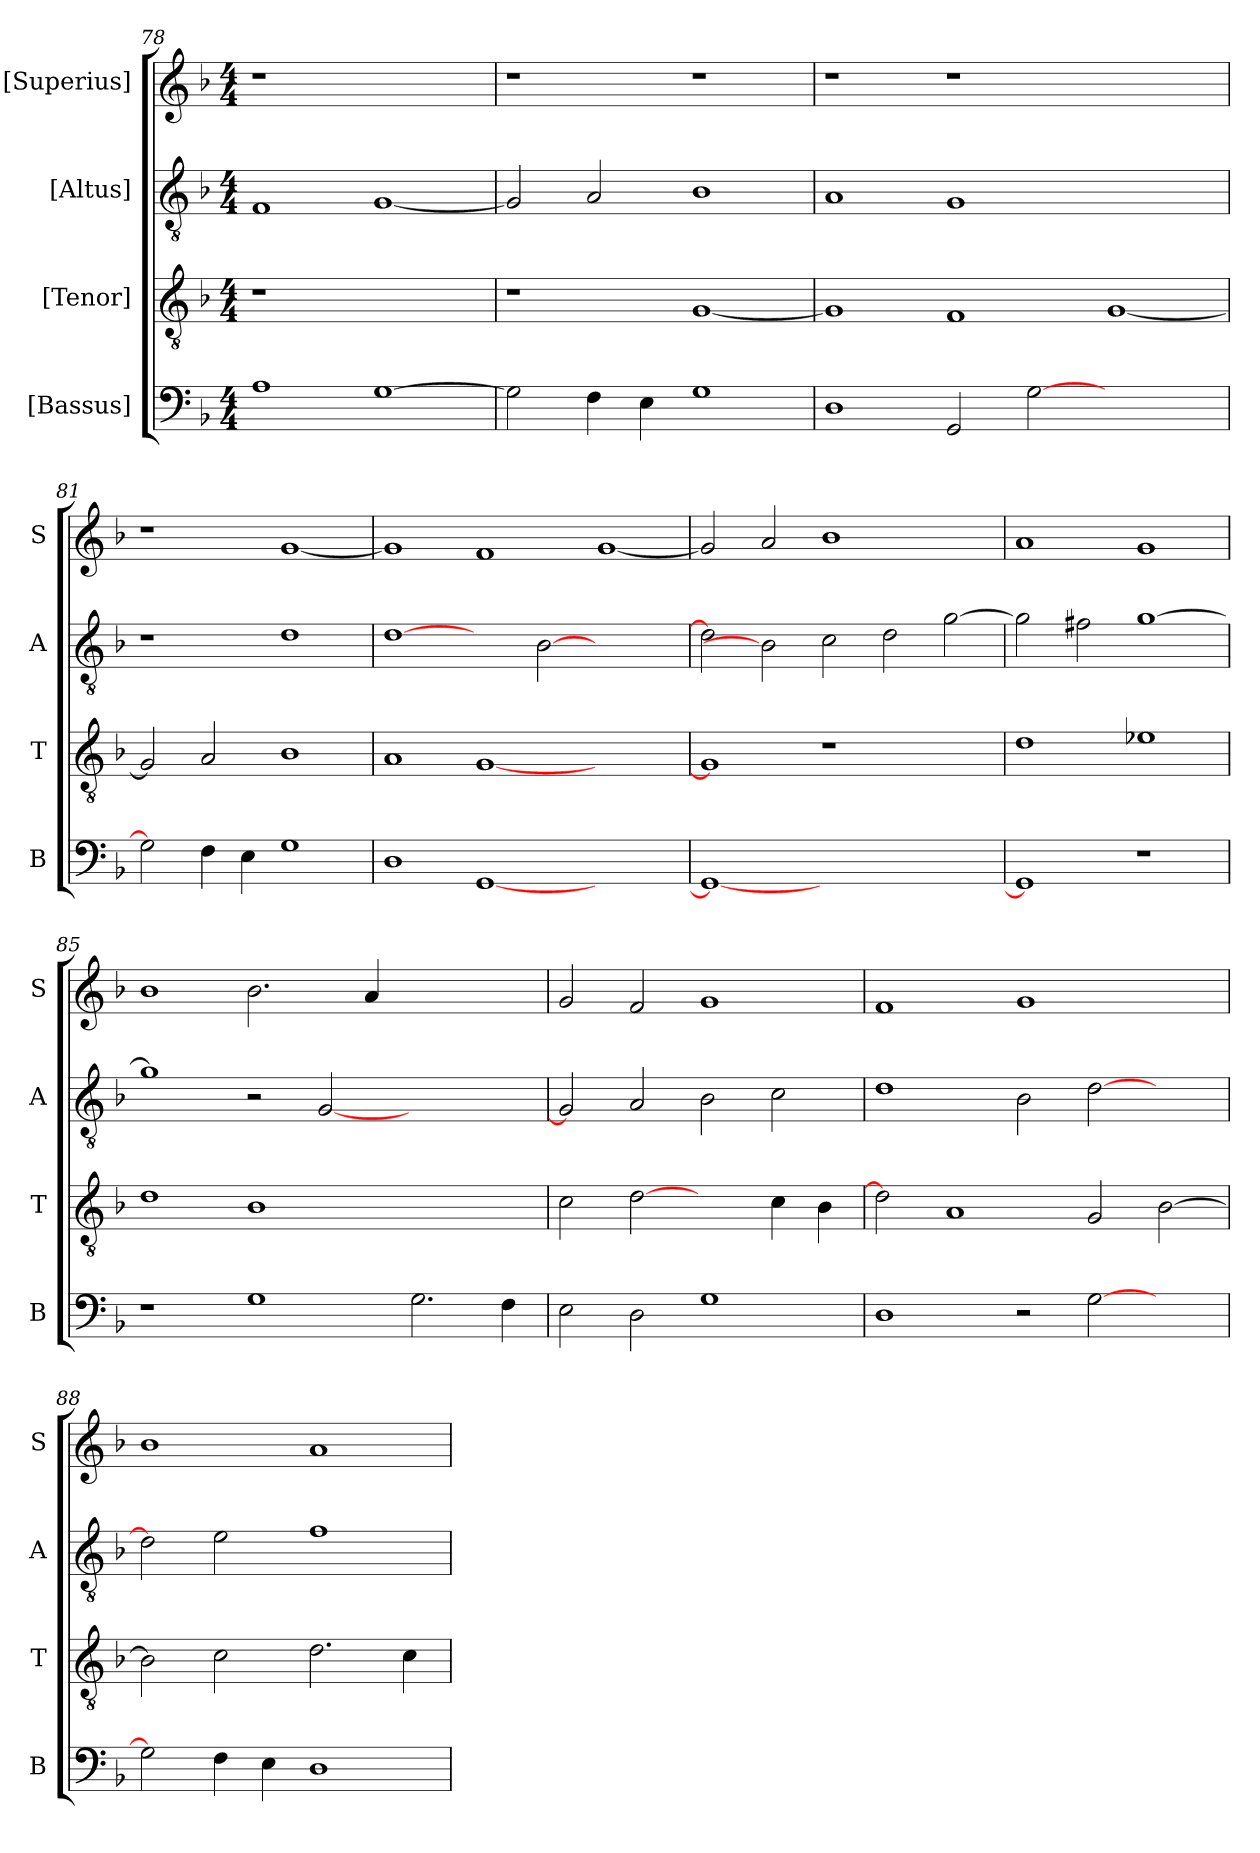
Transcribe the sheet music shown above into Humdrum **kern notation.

**kern	**kern	**kern	**kern
*part4	*part3	*part2	*part1
*staff4	*staff3	*staff2	*staff1
*I"[Bassus]	*I"[Tenor]	*I"[Altus]	*I"[Superius]
*I'B	*I'T	*I'A	*I'S
*clefF4	*clefGv2	*clefGv2	*clefG2
*k[b-]	*k[b-]	*k[b-]	*k[b-]
*M4/4	*M4/4	*M4/4	*M4/4
=78	=78	=78	=78
1A	1r	1F	1r
[1G	1ryy	[1G	1ryy
=79	=79	=79	=79
2G]	1r	2G]	1r
4F	.	2A	.
4E	.	.	.
1G	[1G	1B-	1r
=80	=80	=80	=80
1D	1G]	1A	1r
2GG	1F	1G	1r
[2G	.	.	.
1ryy	[1G	1ryy	1ryy
=81	=81	=81	=81
2G]	2G]	1r	1r
4F	2A	.	.
4E	.	.	.
1G	1B-	1d	[1g
=82	=82	=82	=82
1D	1A	[1d	1g]
[1GG	[1G	2ryy	1f
.	.	[2B-	.
1ryy	1ryy	1ryy	[1g
=83	=83	=83	=83
1GG_	1G]	2d]	2g]
.	.	2B-]	2a
1.ryy	1r	2c	1b-
.	.	2d	.
.	2ryy	[2g	2ryy
=84	=84	=84	=84
1GG]	1d	2g]	1a
.	.	2f#X	.
1r	1e-X	[1g	1g
=85	=85	=85	=85
1r	1d	1g]	1b-
1G	1B-	2r	2.b-
.	.	[2G	.
.	.	.	4a
2.G	1ryy	1ryy	1ryy
4F	.	.	.
=86	=86	=86	=86
2E	2c	2G]	2g
2D	[2d	2A	2f
1G	2ryy	2B-	1g
.	4c	2c	.
.	4B-	.	.
=87	=87	=87	=87
1D	2d]	1d	1f
.	1A	.	.
2r	.	2B-	1g
[2G	2G	[2d	.
2ryy	[2B-	2ryy	2ryy
=88	=88	=88	=88
2G]	2B-]	2d]	1b-
4F	2c	2e	.
4E	.	.	.
1D	2.d	1f	1a
.	4c	.	.
=	=	=	=
*-	*-	*-	*-
